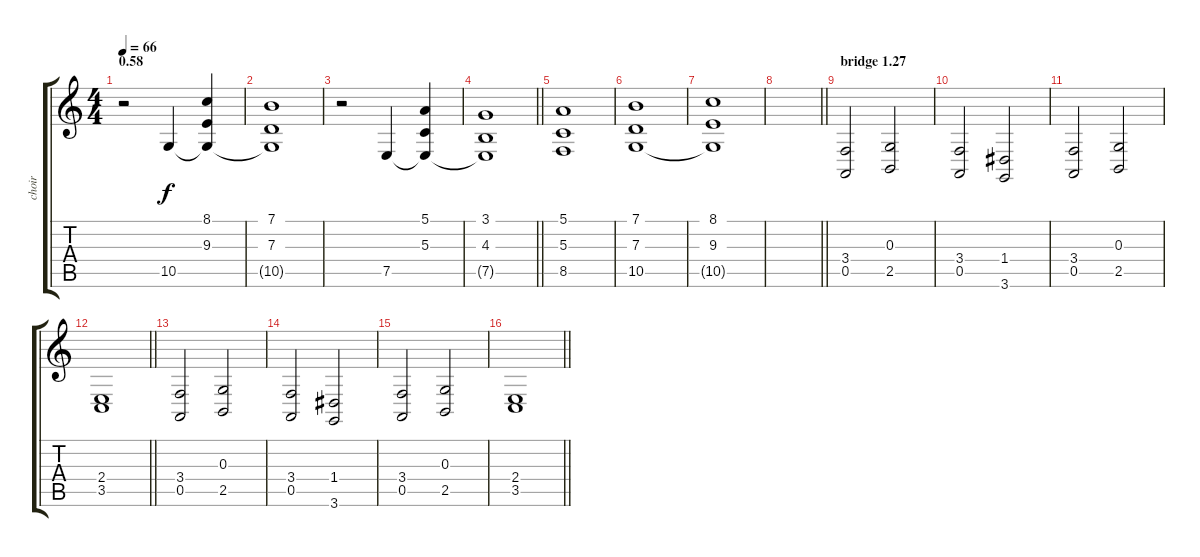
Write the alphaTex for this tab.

\track ("choir" "choir") {instrument choiraahs}
\staff {score tabs}
\tuning (E4 B3 G3 D3 A2 E2) {hide}
\ts (4 4)
\section ("" "0.58")
\tempo 66
\clef g2
\ks c
r.2{dy f} 10.5.4 (8.1 9.3 10.5{t}).4 |
(7.1 7.3 10.5{t}).1 |
r.2 7.5.4 (5.1 5.3 7.5{t}).4 |
\barLineRight lightlight
(3.1 4.3 7.5{t}).1 |
(5.1 5.3 8.5).1 |
(7.1 7.3 10.5).1 |
(8.1 9.3 10.5{t}).1 |
\barLineRight lightlight
|
\section ("" "bridge 1.27")
(3.4 0.5).2 (0.3 2.5).2 |
(3.4 0.5).2 (1.4 3.6).2 |
(3.4 0.5).2 (0.3 2.5).2 |
\barLineRight lightlight
(2.4 3.5).1 |
(3.4 0.5).2 (0.3 2.5).2 |
(3.4 0.5).2 (1.4 3.6).2 |
(3.4 0.5).2 (0.3 2.5).2 |
\barLineRight lightlight
(2.4 3.5).1
